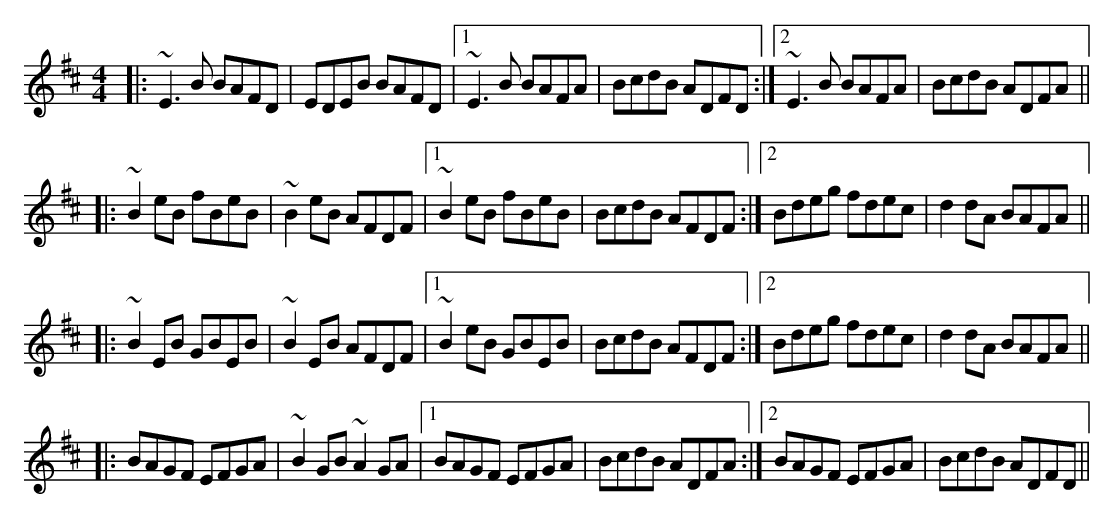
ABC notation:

X:1
M:4/4
K:Edor
|:~E3 B BAFD|EDEB BAFD|1 ~E3 B BAFA|BcdB ADFD:|2 ~E3 B BAFA|BcdB ADFA||
|:~B2 eB fBeB|~B2 eB AFDF|1 ~B2 eB fBeB|BcdB AFDF:|2 Bdeg fdec|d2dA BAFA||
|:~B2 EB GBEB|~B2 EB AFDF|1 ~B2 eB GBEB|BcdB AFDF:|2 Bdeg fdec|d2dA BAFA||
|:BAGF EFGA|~B2 GB ~A2 GA|1 BAGF EFGA|BcdB ADFA:|2 BAGF EFGA|BcdB ADFD||
